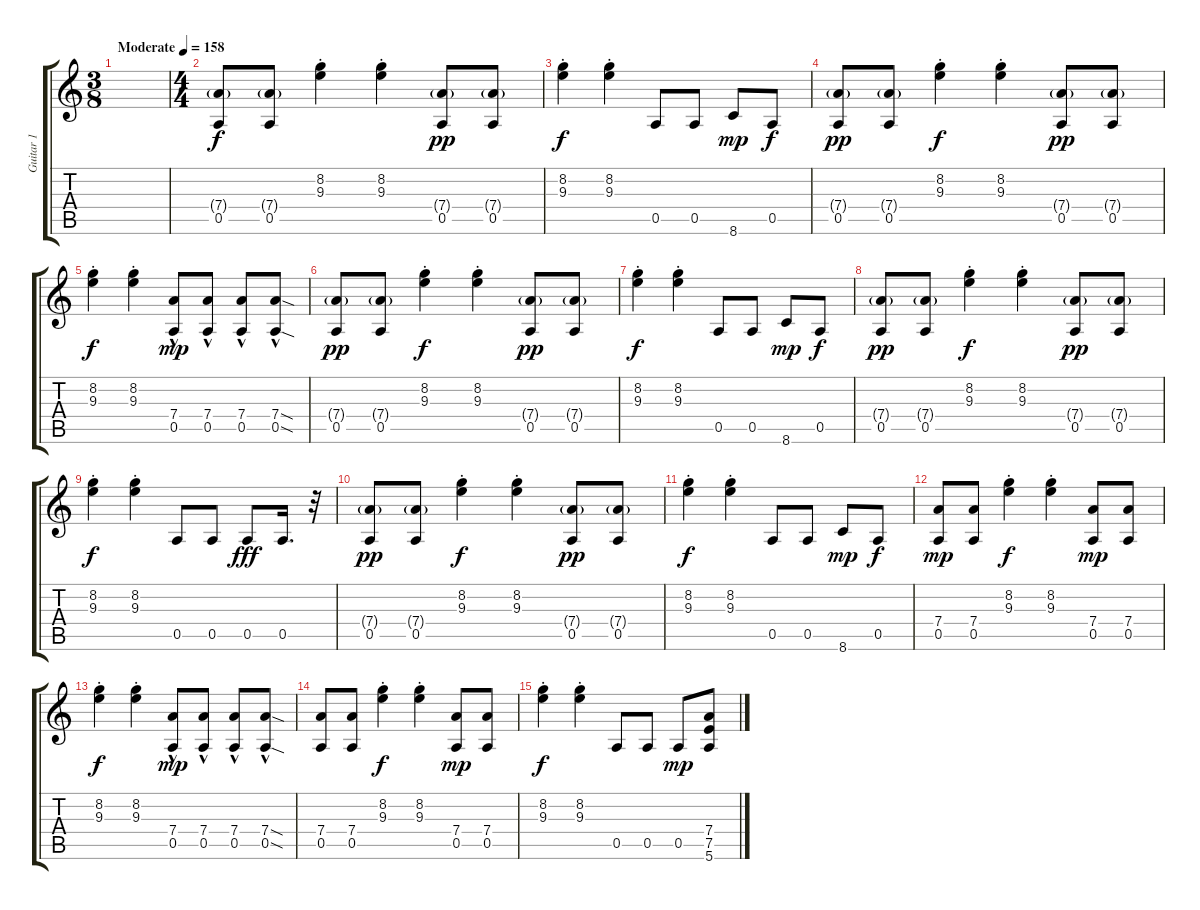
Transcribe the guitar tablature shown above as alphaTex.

\track ("Guitar 1" "Guitar 1") {instrument distortionguitar}
\staff {score tabs}
\tuning (E4 B3 G3 D3 A2 E2) {hide}
\ts (3 8)
\tempo (158 "Moderate")
\clef g2
\ks c
|
\ts (4 4)
(7.4{g} 0.5).8 (7.4{g} 0.5).8 (8.2{st} 9.3{st}).4{dy f} (8.2{st} 9.3{st}).4 (7.4{g} 0.5).8{dy pp} (7.4{g} 0.5).8 |
(8.2{st} 9.3{st}).4{dy f} (8.2{st} 9.3{st}).4 0.5.8 0.5.8 8.6.8{dy mp} 0.5.8{dy f} |
(7.4{g} 0.5).8{dy pp} (7.4{g} 0.5).8 (8.2{st} 9.3{st}).4{dy f} (8.2{st} 9.3{st}).4 (7.4{g} 0.5).8{dy pp} (7.4{g} 0.5).8 |
(8.2{st} 9.3{st}).4{dy f} (8.2{st} 9.3{st}).4 (7.4{hac} 0.5).8{dy mp} (7.4{hac} 0.5).8 (7.4{hac} 0.5).8 (7.4{sod hac} 0.5{sod}).8 |
(7.4{g} 0.5).8{dy pp} (7.4{g} 0.5).8 (8.2{st} 9.3{st}).4{dy f} (8.2{st} 9.3{st}).4 (7.4{g} 0.5).8{dy pp} (7.4{g} 0.5).8 |
(8.2{st} 9.3{st}).4{dy f} (8.2{st} 9.3{st}).4 0.5.8 0.5.8 8.6.8{dy mp} 0.5.8{dy f} |
(7.4{g} 0.5).8{dy pp} (7.4{g} 0.5).8 (8.2{st} 9.3{st}).4{dy f} (8.2{st} 9.3{st}).4 (7.4{g} 0.5).8{dy pp} (7.4{g} 0.5).8 |
(8.2{st} 9.3{st}).4{dy f} (8.2{st} 9.3{st}).4 0.5.8 0.5.8 0.5.8{dy fff} 0.5.16{d} r.32 |
(7.4{g} 0.5).8{dy pp} (7.4{g} 0.5).8 (8.2{st} 9.3{st}).4{dy f} (8.2{st} 9.3{st}).4 (7.4{g} 0.5).8{dy pp} (7.4{g} 0.5).8 |
(8.2{st} 9.3{st}).4{dy f} (8.2{st} 9.3{st}).4 0.5.8 0.5.8 8.6.8{dy mp} 0.5.8{dy f} |
(7.4 0.5).8{dy mp} (7.4 0.5).8 (8.2{st} 9.3{st}).4{dy f} (8.2{st} 9.3{st}).4 (7.4 0.5).8{dy mp} (7.4 0.5).8 |
(8.2{st} 9.3{st}).4{dy f} (8.2{st} 9.3{st}).4 (7.4{hac} 0.5).8{dy mp} (7.4{hac} 0.5).8 (7.4{hac} 0.5).8 (7.4{sod hac} 0.5{sod}).8 |
(7.4 0.5).8 (7.4 0.5).8 (8.2{st} 9.3{st}).4{dy f} (8.2{st} 9.3{st}).4 (7.4 0.5).8{dy mp} (7.4 0.5).8 |
(8.2{st} 9.3{st}).4{dy f} (8.2{st} 9.3{st}).4 0.5.8 0.5.8 0.5.8{dy mp} (7.4 7.5 5.6).8
